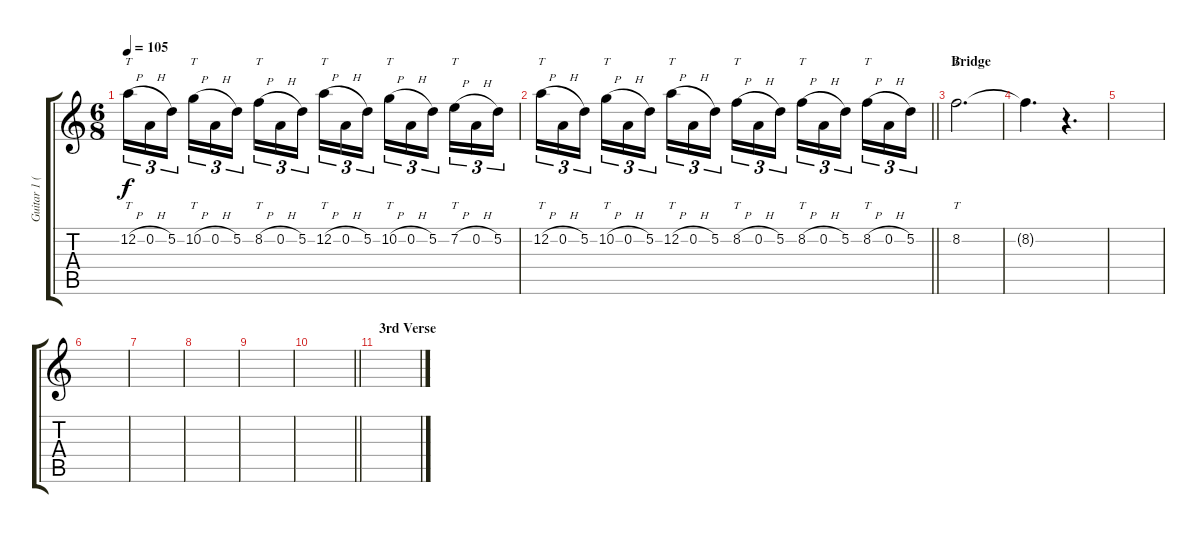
\track ("Guitar 1 (Lead)" "Guitar 1 (") {instrument distortionguitar}
\staff {score tabs}
\tuning (D4 A3 F3 C3 G2 D2) {hide}
\ts (6 8)
\tempo 105
\clef g2
\ks c
12.2{h}.16{tt tu (3 2) dy f} 0.2{h}.16{tu (3 2)} 5.2.16{tu (3 2) beam splitsecondary} 10.2{h}.16{tt tu (3 2)} 0.2{h}.16{tu (3 2)} 5.2.16{tu (3 2) beam splitsecondary} 8.2{h}.16{tt tu (3 2)} 0.2{h}.16{tu (3 2)} 5.2.16{tu (3 2)} 12.2{h}.16{tt tu (3 2)} 0.2{h}.16{tu (3 2)} 5.2.16{tu (3 2) beam splitsecondary} 10.2{h}.16{tt tu (3 2)} 0.2{h}.16{tu (3 2)} 5.2.16{tu (3 2) beam splitsecondary} 7.2{h}.16{tt tu (3 2)} 0.2{h}.16{tu (3 2)} 5.2.16{tu (3 2)} |
\barLineRight lightlight
12.2{h}.16{tt tu (3 2)} 0.2{h}.16{tu (3 2)} 5.2.16{tu (3 2) beam splitsecondary} 10.2{h}.16{tt tu (3 2)} 0.2{h}.16{tu (3 2)} 5.2.16{tu (3 2) beam splitsecondary} 12.2{h}.16{tt tu (3 2)} 0.2{h}.16{tu (3 2)} 5.2.16{tu (3 2)} 8.2{h}.16{tt tu (3 2)} 0.2{h}.16{tu (3 2)} 5.2.16{tu (3 2) beam splitsecondary} 8.2{h}.16{tt tu (3 2)} 0.2{h}.16{tu (3 2)} 5.2.16{tu (3 2) beam splitsecondary} 8.2{h}.16{tt tu (3 2)} 0.2{h}.16{tu (3 2)} 5.2.16{tu (3 2)} |
\section ("" "Bridge")
8.2.2{tt d} |
8.2{t}.4{d} r.4{d} |
|
|
|
|
|
\barLineRight lightlight
|
\section ("" "3rd Verse")
